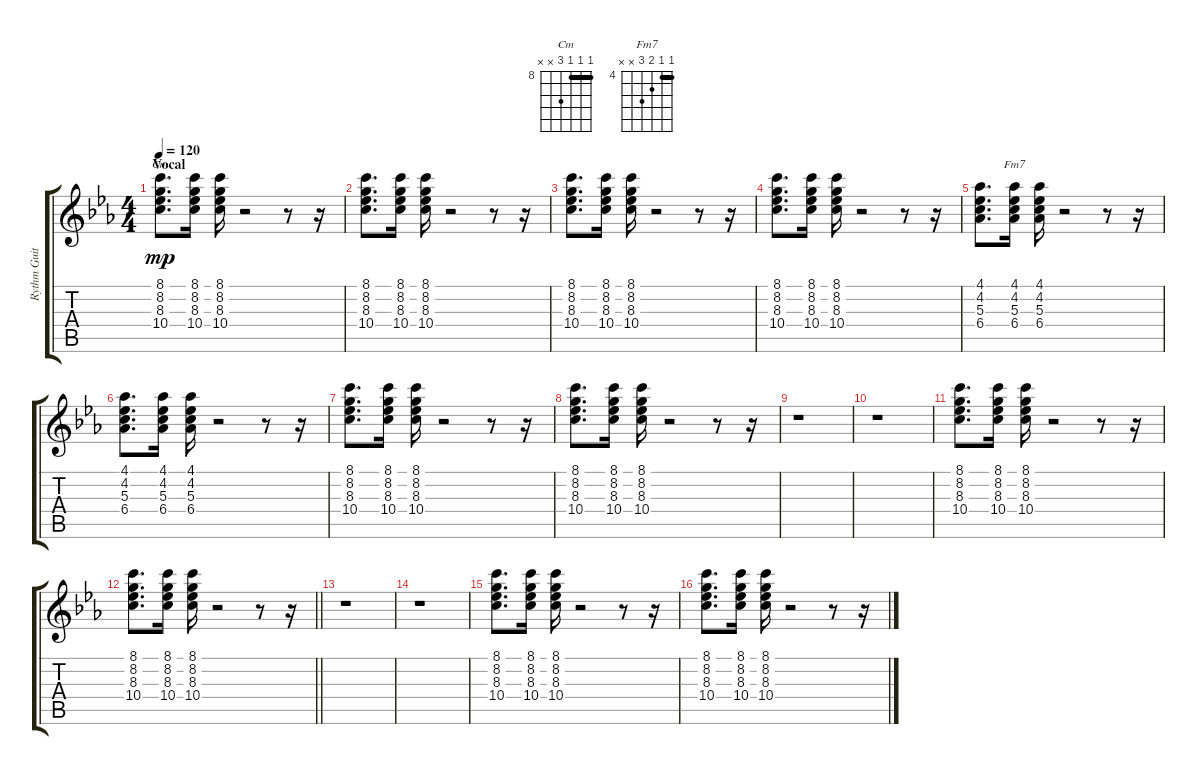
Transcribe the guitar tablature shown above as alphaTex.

\track ("Rythm Guitar" "Rythm Guit") {instrument electricguitarjazz}
\staff {score tabs}
\tuning (E4 B3 G3 D3 A2 E2) {hide}
\chord ("Cm" 8 8 8 10 x x) {firstfret 8 barre 8}
\chord ("Fm7" 4 4 5 6 x x) {firstfret 4 barre 4}
\ts (4 4)
\section ("" "Vocal")
\tempo 120
\clef g2
\ks cminor
(8.1 8.2 8.3 10.4).8{d ch "Cm" dy mp} (8.1 8.2 8.3 10.4).16 (8.1 8.2 8.3 10.4).16 r.2 r.8 r.16 |
(8.1 8.2 8.3 10.4).8{d} (8.1 8.2 8.3 10.4).16 (8.1 8.2 8.3 10.4).16 r.2 r.8 r.16 |
(8.1 8.2 8.3 10.4).8{d} (8.1 8.2 8.3 10.4).16 (8.1 8.2 8.3 10.4).16 r.2 r.8 r.16 |
(8.1 8.2 8.3 10.4).8{d} (8.1 8.2 8.3 10.4).16 (8.1 8.2 8.3 10.4).16 r.2 r.8 r.16 |
(4.1 4.2 5.3 6.4).8{d} (4.1 4.2 5.3 6.4).16{ch "Fm7"} (4.1 4.2 5.3 6.4).16 r.2 r.8 r.16 |
(4.1 4.2 5.3 6.4).8{d} (4.1 4.2 5.3 6.4).16 (4.1 4.2 5.3 6.4).16 r.2 r.8 r.16 |
(8.1 8.2 8.3 10.4).8{d} (8.1 8.2 8.3 10.4).16 (8.1 8.2 8.3 10.4).16 r.2 r.8 r.16 |
(8.1 8.2 8.3 10.4).8{d} (8.1 8.2 8.3 10.4).16 (8.1 8.2 8.3 10.4).16 r.2 r.8 r.16 |
r.1 |
r.1 |
(8.1 8.2 8.3 10.4).8{d} (8.1 8.2 8.3 10.4).16 (8.1 8.2 8.3 10.4).16 r.2 r.8 r.16 |
\barLineRight lightlight
(8.1 8.2 8.3 10.4).8{d} (8.1 8.2 8.3 10.4).16 (8.1 8.2 8.3 10.4).16 r.2 r.8 r.16 |
r.1 |
r.1 |
(8.1 8.2 8.3 10.4).8{d} (8.1 8.2 8.3 10.4).16 (8.1 8.2 8.3 10.4).16 r.2 r.8 r.16 |
(8.1 8.2 8.3 10.4).8{d} (8.1 8.2 8.3 10.4).16 (8.1 8.2 8.3 10.4).16 r.2 r.8 r.16
